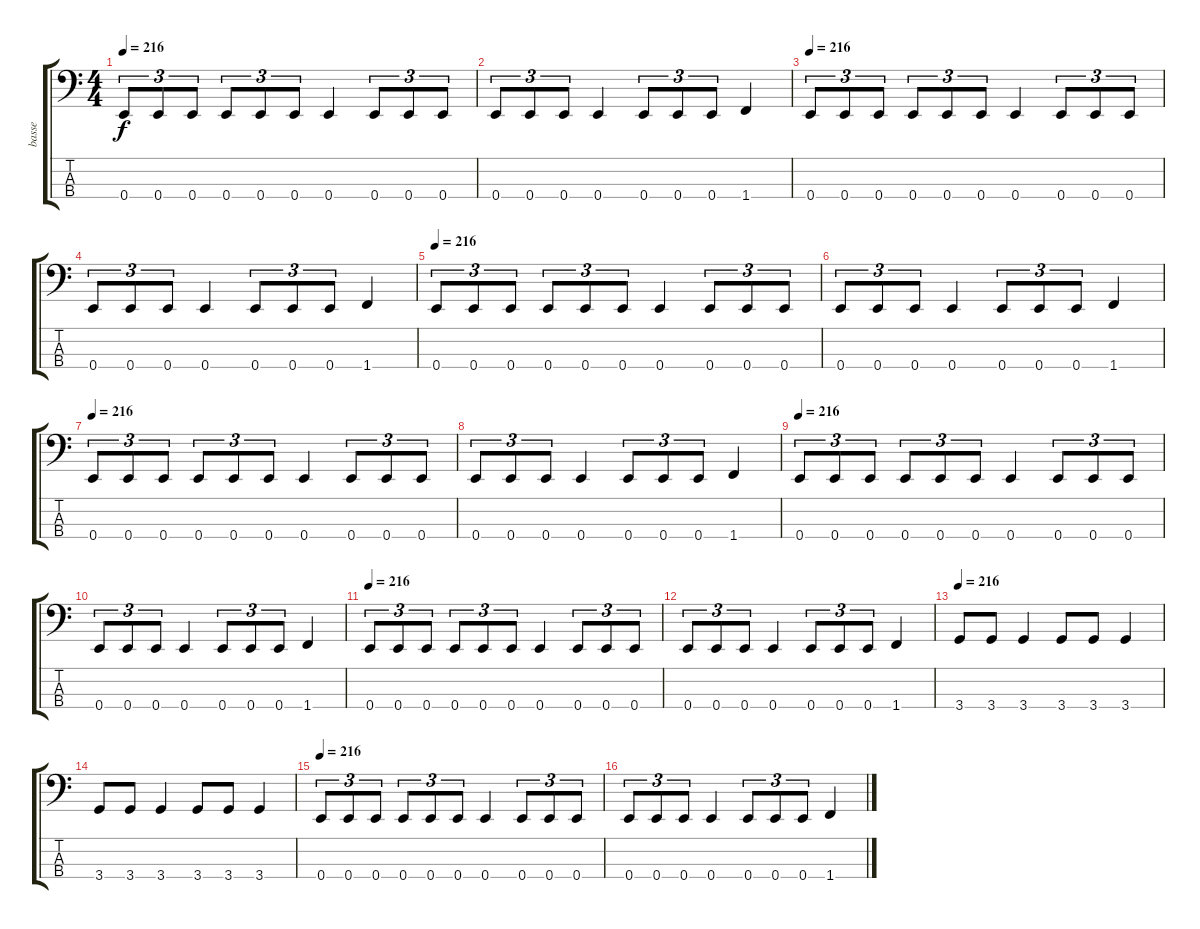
\track ("basse" "basse") {instrument electricbasspick}
\staff {score tabs}
\tuning (G2 D2 A1 E1) {hide}
\ts (4 4)
\tempo 216
\clef f4
\ks c
0.4.8{tu (3 2) dy f} 0.4.8{tu (3 2)} 0.4.8{tu (3 2)} 0.4.8{tu (3 2)} 0.4.8{tu (3 2)} 0.4.8{tu (3 2)} 0.4.4 0.4.8{tu (3 2)} 0.4.8{tu (3 2)} 0.4.8{tu (3 2)} |
0.4.8{tu (3 2)} 0.4.8{tu (3 2)} 0.4.8{tu (3 2)} 0.4.4 0.4.8{tu (3 2)} 0.4.8{tu (3 2)} 0.4.8{tu (3 2)} 1.4.4 |
\tempo 216
0.4.8{tu (3 2)} 0.4.8{tu (3 2)} 0.4.8{tu (3 2)} 0.4.8{tu (3 2)} 0.4.8{tu (3 2)} 0.4.8{tu (3 2)} 0.4.4 0.4.8{tu (3 2)} 0.4.8{tu (3 2)} 0.4.8{tu (3 2)} |
0.4.8{tu (3 2)} 0.4.8{tu (3 2)} 0.4.8{tu (3 2)} 0.4.4 0.4.8{tu (3 2)} 0.4.8{tu (3 2)} 0.4.8{tu (3 2)} 1.4.4 |
\tempo 216
0.4.8{tu (3 2)} 0.4.8{tu (3 2)} 0.4.8{tu (3 2)} 0.4.8{tu (3 2)} 0.4.8{tu (3 2)} 0.4.8{tu (3 2)} 0.4.4 0.4.8{tu (3 2)} 0.4.8{tu (3 2)} 0.4.8{tu (3 2)} |
0.4.8{tu (3 2)} 0.4.8{tu (3 2)} 0.4.8{tu (3 2)} 0.4.4 0.4.8{tu (3 2)} 0.4.8{tu (3 2)} 0.4.8{tu (3 2)} 1.4.4 |
\tempo 216
0.4.8{tu (3 2)} 0.4.8{tu (3 2)} 0.4.8{tu (3 2)} 0.4.8{tu (3 2)} 0.4.8{tu (3 2)} 0.4.8{tu (3 2)} 0.4.4 0.4.8{tu (3 2)} 0.4.8{tu (3 2)} 0.4.8{tu (3 2)} |
0.4.8{tu (3 2)} 0.4.8{tu (3 2)} 0.4.8{tu (3 2)} 0.4.4 0.4.8{tu (3 2)} 0.4.8{tu (3 2)} 0.4.8{tu (3 2)} 1.4.4 |
\tempo 216
0.4.8{tu (3 2)} 0.4.8{tu (3 2)} 0.4.8{tu (3 2)} 0.4.8{tu (3 2)} 0.4.8{tu (3 2)} 0.4.8{tu (3 2)} 0.4.4 0.4.8{tu (3 2)} 0.4.8{tu (3 2)} 0.4.8{tu (3 2)} |
0.4.8{tu (3 2)} 0.4.8{tu (3 2)} 0.4.8{tu (3 2)} 0.4.4 0.4.8{tu (3 2)} 0.4.8{tu (3 2)} 0.4.8{tu (3 2)} 1.4.4 |
\tempo 216
0.4.8{tu (3 2)} 0.4.8{tu (3 2)} 0.4.8{tu (3 2)} 0.4.8{tu (3 2)} 0.4.8{tu (3 2)} 0.4.8{tu (3 2)} 0.4.4 0.4.8{tu (3 2)} 0.4.8{tu (3 2)} 0.4.8{tu (3 2)} |
0.4.8{tu (3 2)} 0.4.8{tu (3 2)} 0.4.8{tu (3 2)} 0.4.4 0.4.8{tu (3 2)} 0.4.8{tu (3 2)} 0.4.8{tu (3 2)} 1.4.4 |
\tempo 216
3.4.8 3.4.8 3.4.4 3.4.8 3.4.8 3.4.4 |
3.4.8 3.4.8 3.4.4 3.4.8 3.4.8 3.4.4 |
\tempo 216
0.4.8{tu (3 2)} 0.4.8{tu (3 2)} 0.4.8{tu (3 2)} 0.4.8{tu (3 2)} 0.4.8{tu (3 2)} 0.4.8{tu (3 2)} 0.4.4 0.4.8{tu (3 2)} 0.4.8{tu (3 2)} 0.4.8{tu (3 2)} |
0.4.8{tu (3 2)} 0.4.8{tu (3 2)} 0.4.8{tu (3 2)} 0.4.4 0.4.8{tu (3 2)} 0.4.8{tu (3 2)} 0.4.8{tu (3 2)} 1.4.4
